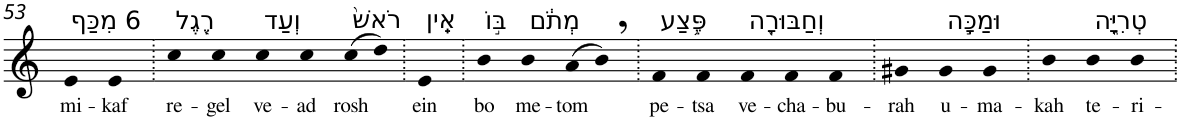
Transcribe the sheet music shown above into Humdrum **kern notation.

**kern	**text
*part1	*part1
*staff1	*staff1
*I"Piano	*
*I'Pno	*
!!LO:PB:g=z
*clefG2	*
*k[]	*
=53	=53
!LO:TX:a:t=6 מִכַּף	!
!	!LO:LY:b
4e	mi-
!	!LO:LY:b
4e	-kaf
=54.	=54.
!LO:TX:a:t=רֶ֤גֶל	!
!	!LO:LY:b
4cc	re-
!	!LO:LY:b
4cc	-gel
!LO:TX:a:t=וְעַד	!
!	!LO:LY:b
4cc	ve-
!	!LO:LY:b
4cc	-ad
!LO:TX:a:t=רֹאשׁ֙	!
!	!LO:LY:b
(8cc	rosh
8dd)	.
=55.	=55.
!LO:TX:a:t=אֵֽין	!
!	!LO:LY:b
4e	ein
=56.	=56.
!LO:TX:a:t=בּ֣וֹ	!
!	!LO:LY:b
4b	bo
!LO:TX:a:t=מְתֹ֔ם	!
!	!LO:LY:b
4b	me-
!	!LO:LY:b
(8a	-tom
8b,)	.
=57.	=57.
!LO:TX:a:t=פֶּ֥צַע	!
!	!LO:LY:b
4f	pe-
!	!LO:LY:b
4f	-tsa
!LO:TX:a:t=וְחַבּוּרָ֖ה	!
!	!LO:LY:b
4f	ve-
!	!LO:LY:b
4f	-cha-
!	!LO:LY:b
4f	-bu-
=58.	=58.
!	!LO:LY:b
4g#X	-rah
!LO:TX:a:t=וּמַכָּ֣ה	!
!	!LO:LY:b
4g#	u-
!	!LO:LY:b
4g#	-ma-
=59.	=59.
!	!LO:LY:b
4b	-kah
!LO:TX:a:t=טְרִיָּ֑ה	!
!	!LO:LY:b
4b	te-
!	!LO:LY:b
4b	-ri-
=.	=.
*-	*-
